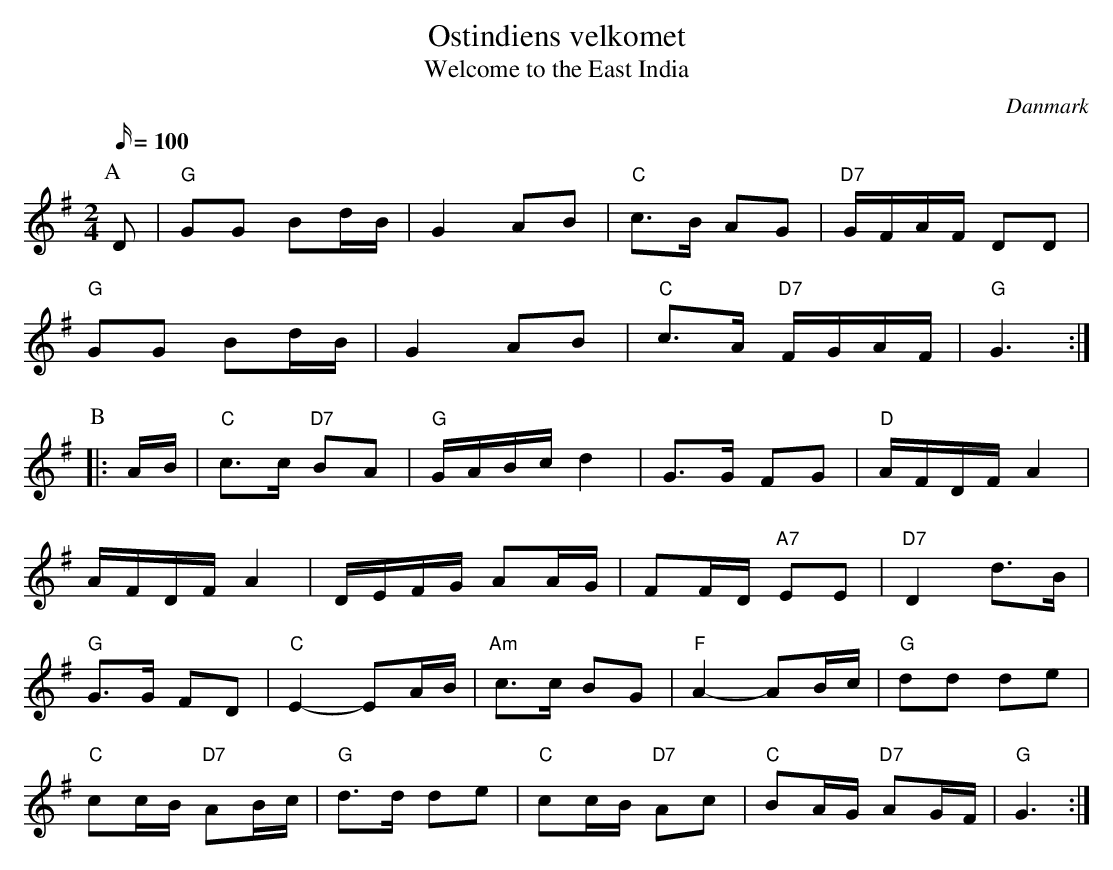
X:1
T: Ostindiens velkomet
T: Welcome to the East India
O: Danmark
M: 2/4
L: 1/16
Q: 100
K: G
P:A
D2 | "G"G2G2 B2dB | G4 A2B2 | "C"c3B A2G2 | "D7"GFAF D2D2 |
 "G"G2G2 B2dB | G4 A2B2 | "C"c3A "D7"FGAF | "G"G6 :|
P:B
|: AB | "C"c3c "D7"B2A2 | "G"GABc d4 | G3G F2G2 | "D"AFDF A4 |
 AFDF A4 | DEFG A2AG | F2FD "A7"E2E2 | "D7"D4 d3B |
 "G"G3G F2D2 | "C"E4- E2AB | "Am"c3c B2G2 | "F"A4- A2Bc | "G"d2d2 d2e2 |
 "C"c2cB "D7"A2Bc | "G"d3d d2e2 | "C"c2cB "D7"A2c2 | "C"B2AG "D7"A2GF | "G"G6 :|
